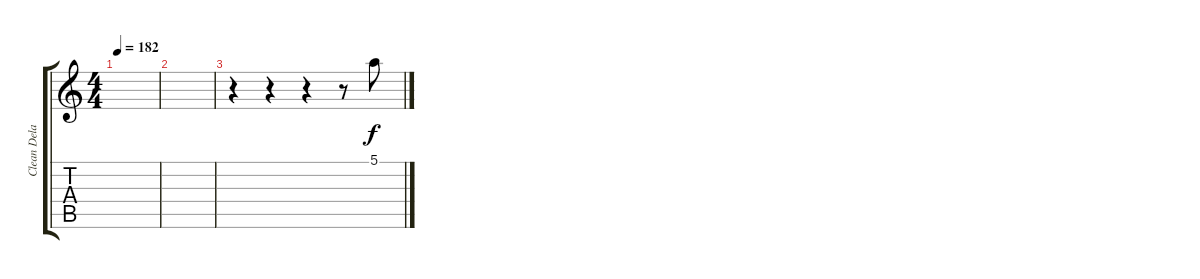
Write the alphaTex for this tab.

\track ("Clean Delay Guitar" "Clean Dela") {instrument electricguitarclean}
\staff {score tabs}
\tuning (E4 B3 G3 D3 A2 E2) {hide}
\ts (4 4)
\tempo 182
\clef g2
\ks c
|
|
r.4 r.4 r.4 r.8 5.1.8
